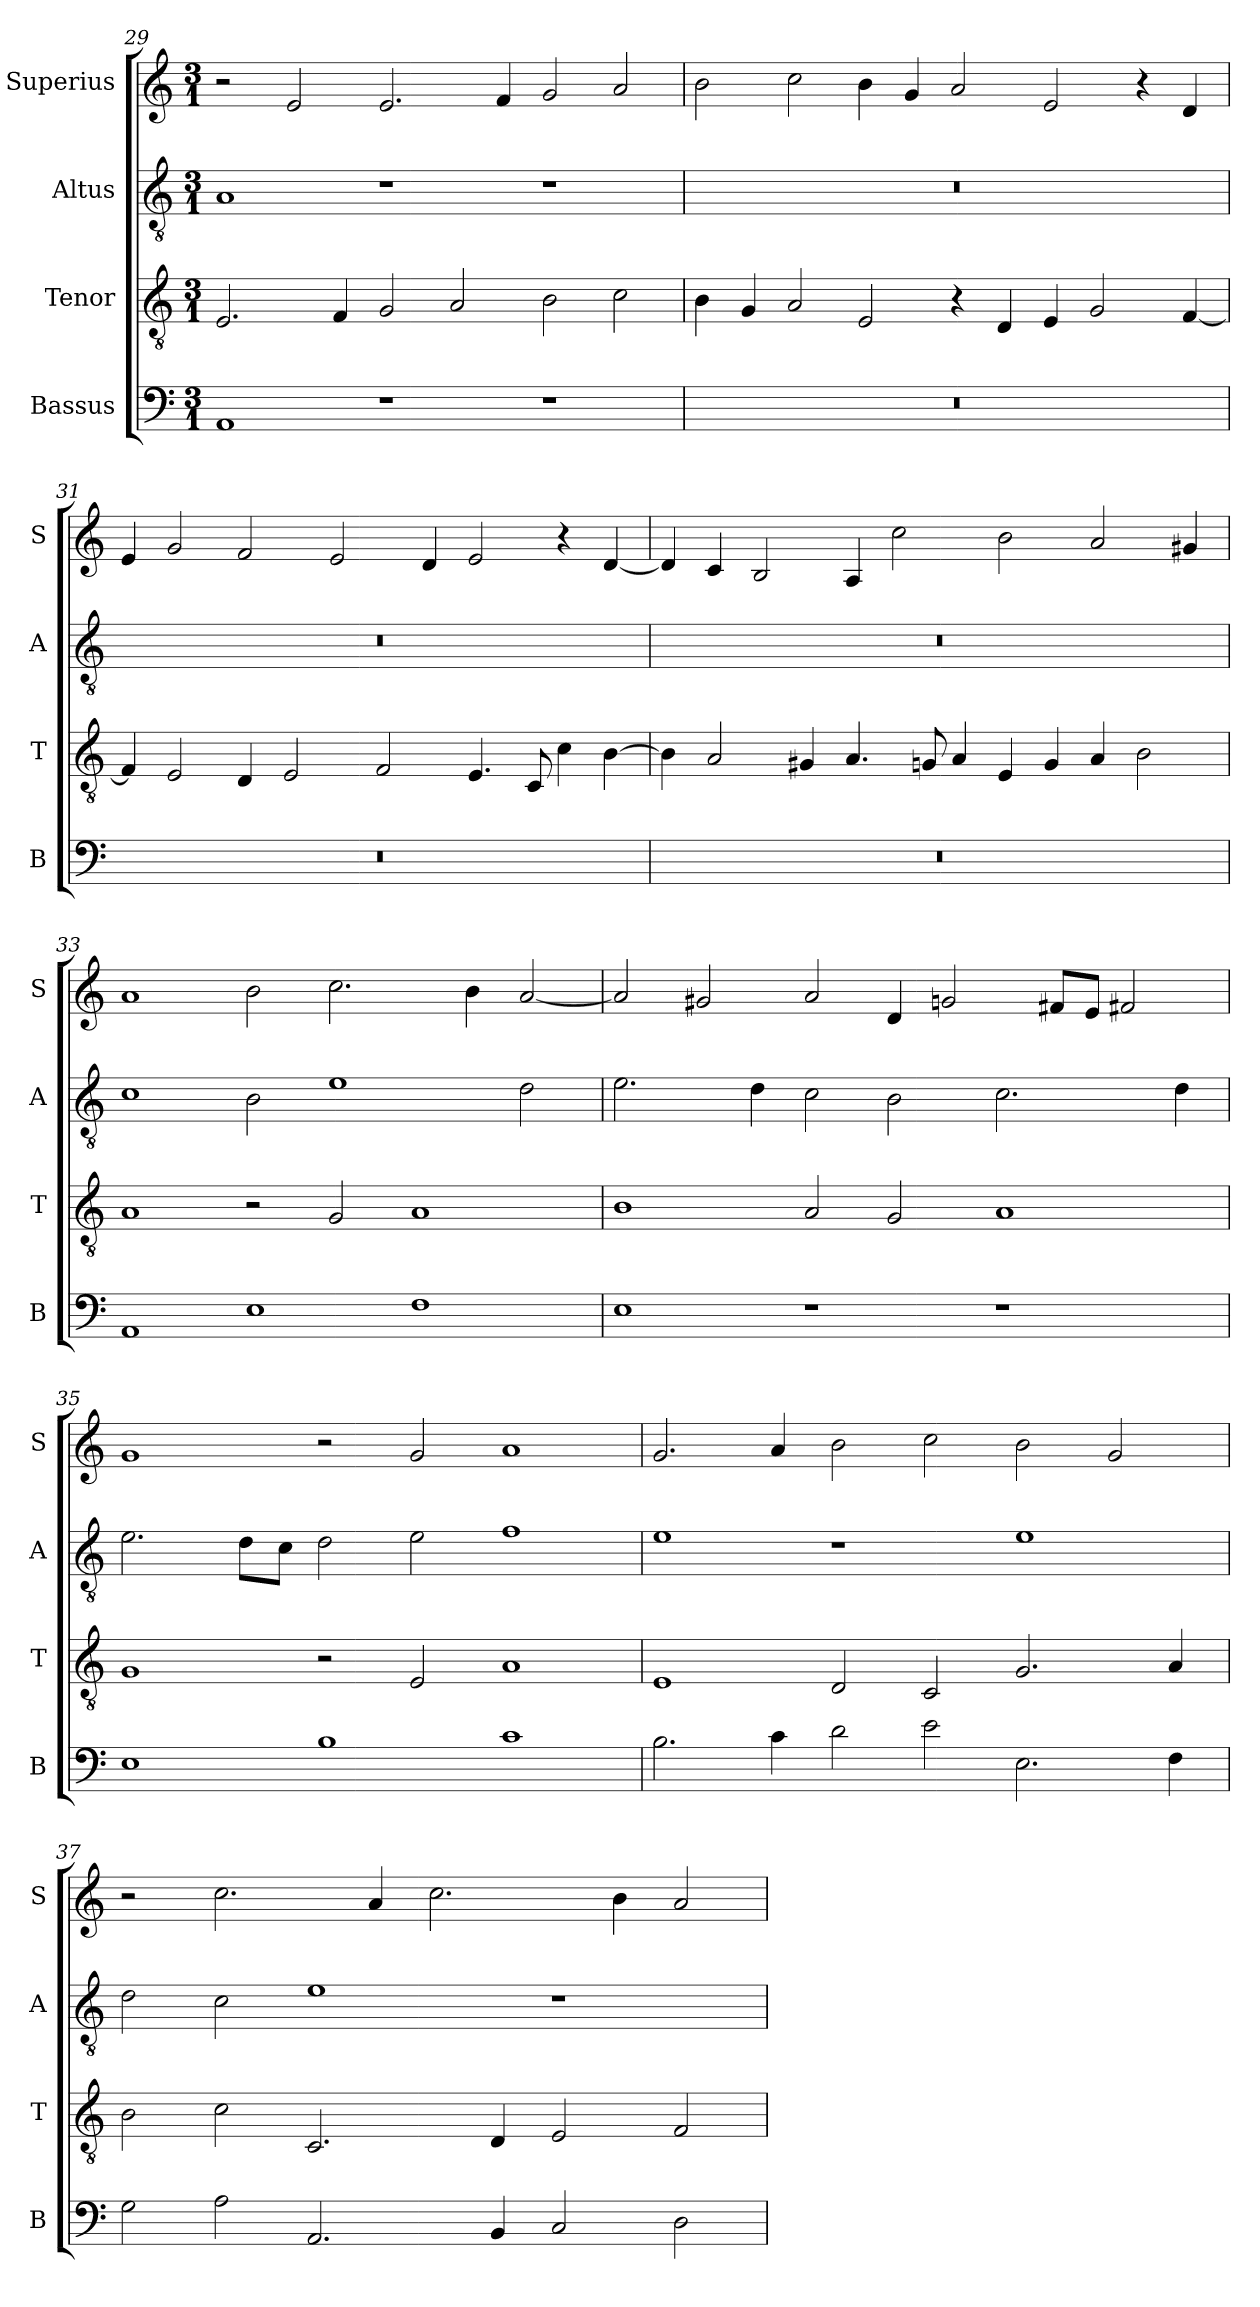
**kern	**kern	**kern	**kern
*part4	*part3	*part2	*part1
*staff4	*staff3	*staff2	*staff1
*I"Bassus	*I"Tenor	*I"Altus	*I"Superius
*I'B	*I'T	*I'A	*I'S
*clefF4	*clefGv2	*clefGv2	*clefG2
*k[]	*k[]	*k[]	*k[]
*a:	*a:	*a:	*a:
*M3/1	*M3/1	*M3/1	*M3/1
=29	=29	=29	=29
1AA	2.E	1A	2r
.	.	.	2e
.	4F	.	.
1r	2G	1r	2.e
.	2A	.	.
.	.	.	4f
1r	2B	1r	2g
.	2c	.	2a
=30	=30	=30	=30
0.r	4B	0.r	2b
.	4G	.	.
.	2A	.	2cc
.	2E	.	4b
.	.	.	4g
.	4r	.	2a
.	4D	.	.
.	4E	.	2e
.	2G	.	.
.	.	.	4r
.	[4F	.	4d
=31	=31	=31	=31
0.r	4F]	0.r	4e
.	2E	.	2g
.	4D	.	2f
.	2E	.	.
.	.	.	2e
.	2F	.	.
.	.	.	4d
.	4.E	.	2e
.	8C	.	.
.	4c	.	4r
.	[4B	.	[4d
=32	=32	=32	=32
0.r	4B]	0.r	4d]
.	2A	.	4c
.	.	.	2B
.	4G#X	.	.
.	4.A	.	4A
.	.	.	2cc
.	8Gn	.	.
.	4A	.	.
.	4E	.	2b
.	4G	.	.
.	4A	.	2a
.	2B	.	.
.	.	.	4g#X
=33	=33	=33	=33
1AA	1A	1c	1a
1E	2r	2B	2b
.	2G	1e	2.cc
1F	1A	.	.
.	.	.	4b
.	.	2d	[2a
=34	=34	=34	=34
1E	1B	2.e	2a]
.	.	.	2g#X
.	.	4d	.
1r	2A	2c	2a
.	2G	2B	4d
.	.	.	2gn
1r	1A	2.c	.
.	.	.	8f#XL
.	.	.	8eJ
.	.	.	2f#X
.	.	4d	.
=35	=35	=35	=35
1E	1G	2.e	1g
.	.	8dL	.
.	.	8cJ	.
1B	2r	2d	2r
.	2E	2e	2g
1c	1A	1f	1a
=36	=36	=36	=36
2.B	1E	1e	2.g
4c	.	.	4a
2d	2D	1r	2b
2e	2C	.	2cc
2.E	2.G	1e	2b
.	.	.	2g
4F	4A	.	.
=37	=37	=37	=37
2G	2B	2d	2r
2A	2c	2c	2.cc
2.AA	2.C	1e	.
.	.	.	4a
.	.	.	2.cc
4BB	4D	.	.
2C	2E	1r	.
.	.	.	4b
2D	2F	.	2a
=	=	=	=
*-	*-	*-	*-
